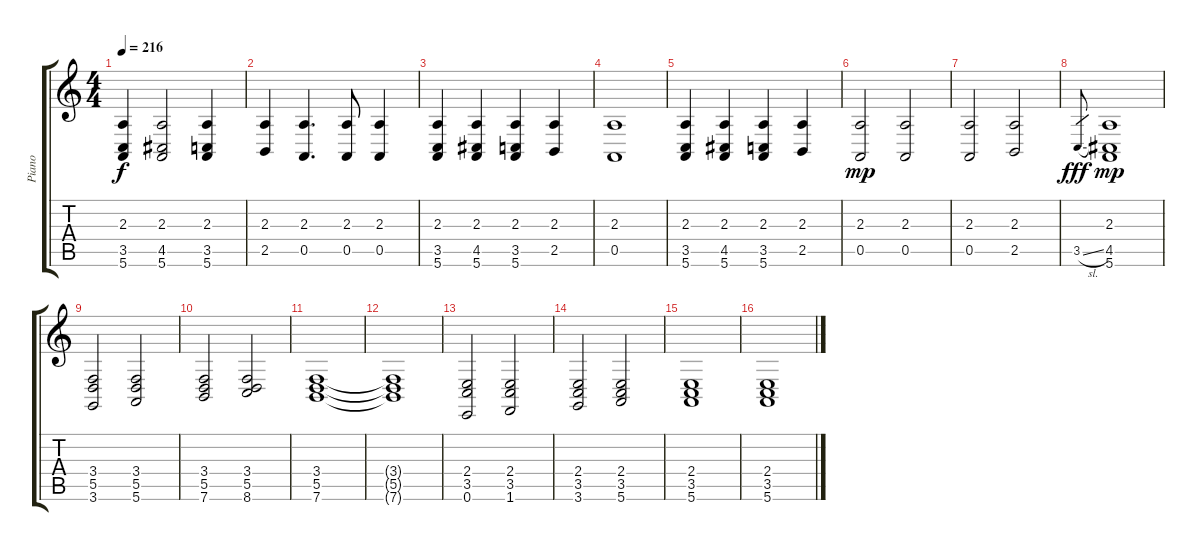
\track ("Piano" "Piano") {instrument acousticgrandpiano}
\staff {score tabs}
\tuning (E4 B3 G3 D3 A2 E2) {hide}
\ts (4 4)
\tempo 216
\clef g2
\ks c
(2.3 3.5 5.6).4{dy f} (2.3 4.5 5.6).2 (2.3 3.5 5.6).4 |
(2.3 2.5).4 (2.3 0.5).4{d} (2.3 0.5).8 (2.3 0.5).4 |
(2.3 3.5 5.6).4 (2.3 4.5 5.6).4 (2.3 3.5 5.6).4 (2.3 2.5).4 |
(2.3 0.5).1 |
(2.3 3.5 5.6).4 (2.3 4.5 5.6).4 (2.3 3.5 5.6).4 (2.3 2.5).4 |
(2.3 0.5).2{dy mp} (2.3 0.5).2 |
(2.3 0.5).2 (2.3 2.5).2 |
3.5{sl}.8{gr dy fff} (2.3 4.5 5.6).1{dy mp} |
(3.4 5.5 3.6).2 (3.4 5.5 5.6).2 |
(3.4 5.5 7.6).2 (3.4 5.5 8.6).2 |
(3.4 5.5 7.6).1 |
(3.4{t} 5.5{t} 7.6{t}).1 |
(2.4 3.5 0.6).2 (2.4 3.5 1.6).2 |
(2.4 3.5 3.6).2 (2.4 3.5 5.6).2 |
(2.4 3.5 5.6).1 |
(2.4 3.5 5.6).1
